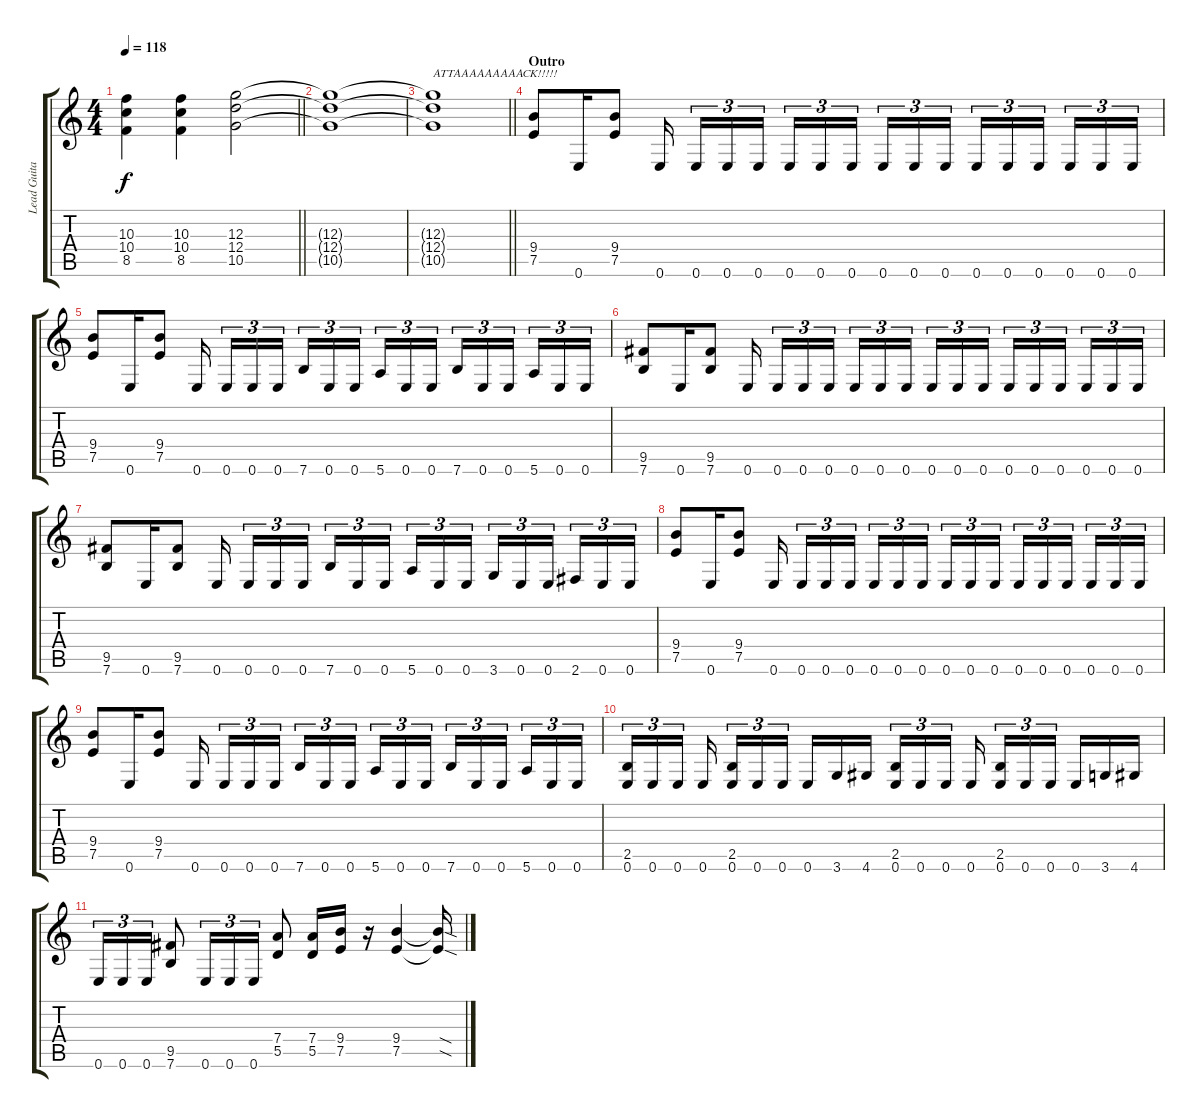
\track ("Lead Guitar" "Lead Guita") {instrument overdrivenguitar}
\staff {score tabs}
\tuning (E4 B3 G3 D3 A2 E2) {hide}
\ts (4 4)
\tempo 118
\clef g2
\barLineRight lightlight
\ks c
(10.3 10.4 8.5).4{dy f} (10.3 10.4 8.5).4 (12.3 12.4 10.5).2 |
(12.3{t} 12.4{t} 10.5{t}).1 |
\barLineRight lightlight
(12.3{t} 12.4{t} 10.5{t}).1{txt "ATTAAAAAAAAACK!!!!!"} |
\section ("" "Outro")
(9.4 7.5).8 0.6.16 (9.4 7.5).8 0.6.16{beam splitsecondary} 0.6.16{tu (3 2)} 0.6.16{tu (3 2)} 0.6.16{tu (3 2)} 0.6.16{tu (3 2)} 0.6.16{tu (3 2)} 0.6.16{tu (3 2) beam splitsecondary} 0.6.16{tu (3 2)} 0.6.16{tu (3 2)} 0.6.16{tu (3 2)} 0.6.16{tu (3 2)} 0.6.16{tu (3 2)} 0.6.16{tu (3 2) beam splitsecondary} 0.6.16{tu (3 2)} 0.6.16{tu (3 2)} 0.6.16{tu (3 2)} |
(9.4 7.5).8 0.6.16 (9.4 7.5).8 0.6.16{beam splitsecondary} 0.6.16{tu (3 2)} 0.6.16{tu (3 2)} 0.6.16{tu (3 2)} 7.6.16{tu (3 2)} 0.6.16{tu (3 2)} 0.6.16{tu (3 2) beam splitsecondary} 5.6.16{tu (3 2)} 0.6.16{tu (3 2)} 0.6.16{tu (3 2)} 7.6.16{tu (3 2)} 0.6.16{tu (3 2)} 0.6.16{tu (3 2) beam splitsecondary} 5.6.16{tu (3 2)} 0.6.16{tu (3 2)} 0.6.16{tu (3 2)} |
(9.5 7.6).8 0.6.16 (9.5 7.6).8 0.6.16{beam splitsecondary} 0.6.16{tu (3 2)} 0.6.16{tu (3 2)} 0.6.16{tu (3 2)} 0.6.16{tu (3 2)} 0.6.16{tu (3 2)} 0.6.16{tu (3 2) beam splitsecondary} 0.6.16{tu (3 2)} 0.6.16{tu (3 2)} 0.6.16{tu (3 2)} 0.6.16{tu (3 2)} 0.6.16{tu (3 2)} 0.6.16{tu (3 2) beam splitsecondary} 0.6.16{tu (3 2)} 0.6.16{tu (3 2)} 0.6.16{tu (3 2)} |
(9.5 7.6).8 0.6.16 (9.5 7.6).8 0.6.16{beam splitsecondary} 0.6.16{tu (3 2)} 0.6.16{tu (3 2)} 0.6.16{tu (3 2)} 7.6.16{tu (3 2)} 0.6.16{tu (3 2)} 0.6.16{tu (3 2) beam splitsecondary} 5.6.16{tu (3 2)} 0.6.16{tu (3 2)} 0.6.16{tu (3 2)} 3.6.16{tu (3 2)} 0.6.16{tu (3 2)} 0.6.16{tu (3 2) beam splitsecondary} 2.6.16{tu (3 2)} 0.6.16{tu (3 2)} 0.6.16{tu (3 2)} |
(9.4 7.5).8 0.6.16 (9.4 7.5).8 0.6.16{beam splitsecondary} 0.6.16{tu (3 2)} 0.6.16{tu (3 2)} 0.6.16{tu (3 2)} 0.6.16{tu (3 2)} 0.6.16{tu (3 2)} 0.6.16{tu (3 2) beam splitsecondary} 0.6.16{tu (3 2)} 0.6.16{tu (3 2)} 0.6.16{tu (3 2)} 0.6.16{tu (3 2)} 0.6.16{tu (3 2)} 0.6.16{tu (3 2) beam splitsecondary} 0.6.16{tu (3 2)} 0.6.16{tu (3 2)} 0.6.16{tu (3 2)} |
(9.4 7.5).8 0.6.16 (9.4 7.5).8 0.6.16{beam splitsecondary} 0.6.16{tu (3 2)} 0.6.16{tu (3 2)} 0.6.16{tu (3 2)} 7.6.16{tu (3 2)} 0.6.16{tu (3 2)} 0.6.16{tu (3 2) beam splitsecondary} 5.6.16{tu (3 2)} 0.6.16{tu (3 2)} 0.6.16{tu (3 2)} 7.6.16{tu (3 2)} 0.6.16{tu (3 2)} 0.6.16{tu (3 2) beam splitsecondary} 5.6.16{tu (3 2)} 0.6.16{tu (3 2)} 0.6.16{tu (3 2)} |
(2.5 0.6).16{tu (3 2)} 0.6.16{tu (3 2)} 0.6.16{tu (3 2) beam splitsecondary} 0.6.16{beam splitsecondary} (2.5 0.6).16{tu (3 2)} 0.6.16{tu (3 2)} 0.6.16{tu (3 2) beam splitsecondary} 0.6.16 3.6.16 4.6.16 (2.5 0.6).16{tu (3 2)} 0.6.16{tu (3 2)} 0.6.16{tu (3 2) beam splitsecondary} 0.6.16{beam splitsecondary} (2.5 0.6).16{tu (3 2)} 0.6.16{tu (3 2)} 0.6.16{tu (3 2) beam splitsecondary} 0.6.16 3.6.16 4.6.16 |
0.6.16{tu (3 2)} 0.6.16{tu (3 2)} 0.6.16{tu (3 2)} (9.5 7.6).8 0.6.16{tu (3 2)} 0.6.16{tu (3 2)} 0.6.16{tu (3 2)} (7.4 5.5).8 (7.4 5.5).16 (9.4 7.5).16 r.16 (9.4 7.5).4 (9.4{sod t} 7.5{sod t}).16
